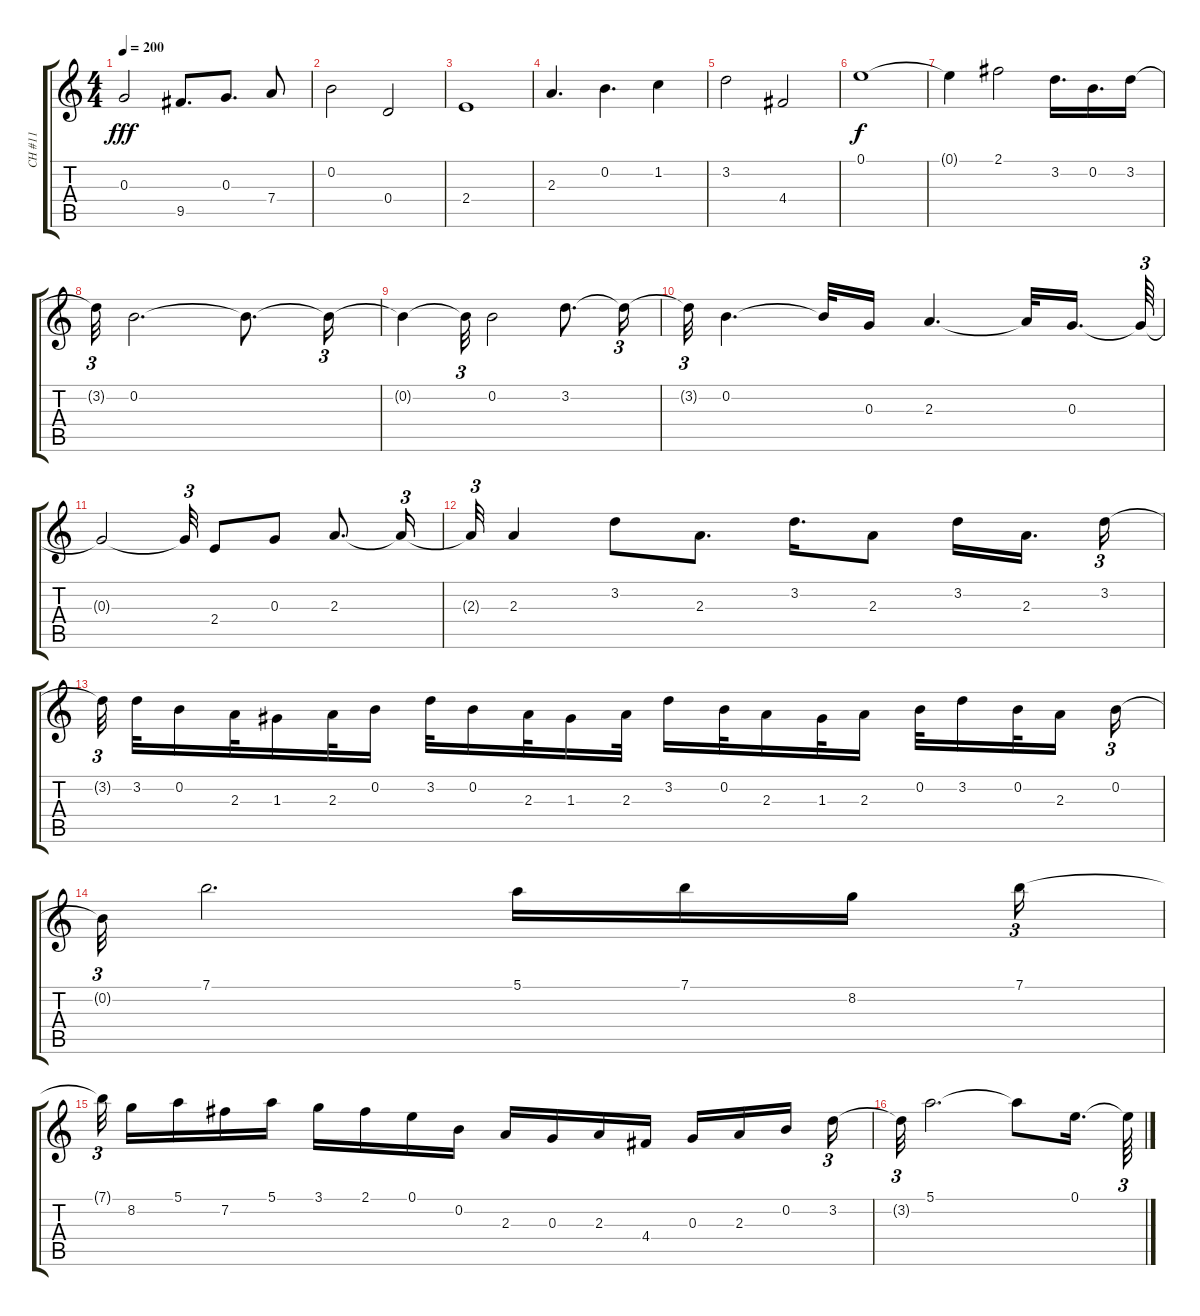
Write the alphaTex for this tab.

\track ("CH #11" "CH #11") {instrument distortionguitar}
\staff {score tabs}
\tuning (E4 B3 G3 D3 A2 E2) {hide}
\ts (4 4)
\tempo 200
\clef g2
\ks c
0.3.2{dy fff} 9.5.8{d} 0.3.8{d} 7.4.8 |
0.2.2 0.4.2 |
2.4.1 |
2.3.4{d} 0.2.4{d} 1.2.4 |
3.2.2 4.4.2 |
0.1.1{dy f} |
0.1{t}.4 2.1.2 3.2.16{d} 0.2.16{d} 3.2.16 |
3.2{t}.32{tu (3 2)} 0.2.2{d} 0.2{t}.8{d} 0.2{t}.16{tu (3 2)} |
0.2{t}.4 0.2{t}.32{tu (3 2)} 0.2.2 3.2.8{d} 3.2{t}.16{tu (3 2)} |
3.2{t}.32{tu (3 2)} 0.2.4{d} 0.2{t}.32 0.3.16 2.3.4{d} 2.3{t}.32 0.3.16{d beam splitsecondary} 0.3{t}.64{tu (3 2)} |
0.3{t}.2 0.3{t}.32{tu (3 2)} 2.4.8 0.3.8 2.3.8{d} 2.3{t}.16{tu (3 2)} |
2.3{t}.32{tu (3 2)} 2.3.4 3.2.8 2.3.8{d} 3.2.16{d} 2.3.8 3.2.16 2.3.16{d beam splitsecondary} 3.2.16{tu (3 2)} |
3.2{t}.32{tu (3 2) beam splitsecondary} 3.2.32 0.2.16 2.3.32 1.3.16 2.3.32 0.2.16 3.2.32 0.2.16 2.3.32 1.3.16 2.3.32 3.2.16 0.2.32 2.3.16 1.3.32 2.3.16 0.2.32 3.2.16 0.2.32 2.3.16{beam splitsecondary} 0.2.16{tu (3 2)} |
0.2{t}.32{tu (3 2)} 7.1.2{d} 5.1.16 7.1.16 8.2.16{beam splitsecondary} 7.1.16{tu (3 2)} |
7.1{t}.32{tu (3 2) beam splitsecondary} 8.2.16 5.1.16 7.2.16 5.1.16 3.1.16 2.1.16 0.1.16 0.2.16 2.3.16 0.3.16 2.3.16 4.4.16 0.3.16 2.3.16 0.2.16{beam splitsecondary} 3.2.16{tu (3 2)} |
3.2{t}.32{tu (3 2)} 5.1.2{d} 5.1{t}.8 0.1.16{d} 0.1{t}.64{tu (3 2)}
